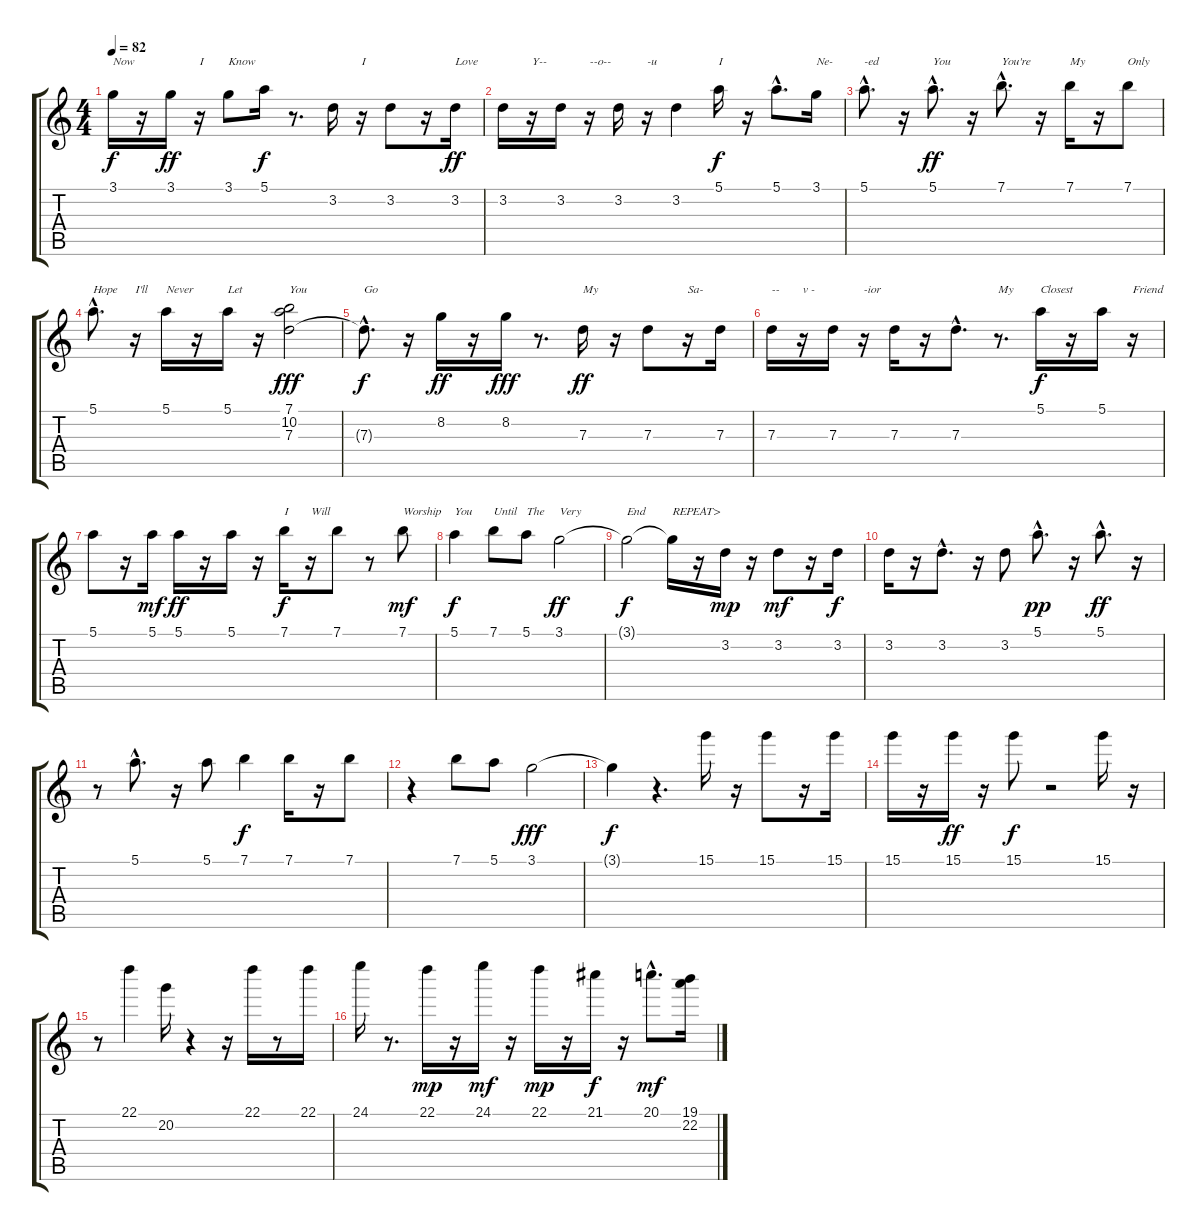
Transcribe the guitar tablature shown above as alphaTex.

\track "" {instrument electricguitarjazz}
\staff {score tabs}
\tuning (E4 B3 G3 D3 A2 E2) {hide}
\ts (4 4)
\tempo 82
\clef g2
\ks c
3.1{t}.16{txt "Now" dy f} r.16 3.1.16{dy ff} r.16{txt "I"} 3.1.8{txt "Know"} 5.1.16{dy f} r.8{d} 3.2.16 r.16{txt "I"} 3.2.8 r.16 3.2.16{txt "Love" dy ff} |
3.2.16 r.16{txt "Y--"} 3.2.16 r.16{txt "--o--"} 3.2.16 r.16{txt "-u"} 3.2.4 5.1.16{txt "I" dy f} r.16 5.1{hac}.8{d} 3.1.16{txt "Ne-"} |
5.1{hac}.8{d txt "-ed"} r.16 5.1{hac}.8{d txt "You" dy ff} r.16 7.1{hac}.8{d txt "You're"} r.16 7.1.16{txt "My"} r.16 7.1.8{txt "Only"} |
5.1{hac}.8{d txt "Hope"} r.16{txt "I'll"} 5.1.16{txt "Never"} r.16 5.1.16{txt "Let"} r.16 (7.1 10.2 7.3).2{txt "You" dy fff} |
7.3{hac t}.8{d txt "Go" dy f} r.16 8.2.16{dy ff} r.16 8.2.16{dy fff} r.8{d} 7.3.16{txt "My" dy ff} r.16 7.3.8 r.16{txt "Sa-"} 7.3.16 |
7.3.16{txt "--"} r.16{txt "v -"} 7.3.16 r.16{txt "-ior"} 7.3.16 r.16 7.3{hac}.8{d} r.8{d txt "My"} 5.1.16{txt "Closest" dy f} r.16 5.1.16 r.16{txt "Friend"} |
5.1.8 r.16 5.1.16{dy mf} 5.1.16{dy ff} r.16 5.1.16 r.16 7.1.16{txt "I" dy f} r.16{txt "Will"} 7.1.8 r.8 7.1.8{txt "Worship" dy mf} |
5.1.4{txt "You" dy f} 7.1.8{txt "Until"} 5.1.8{txt "The"} 3.1.2{txt "Very" dy ff} |
3.1{t}.2{txt "End" dy f} 3.1{t}.16{txt "REPEAT>"} r.16 3.2.16{dy mp} r.16 3.2.8{dy mf} r.16 3.2.16{dy f} |
3.2.16 r.16 3.2{hac}.8{d} r.16 3.2.8 5.1{hac}.8{d dy pp} r.16 5.1{hac}.8{d dy ff} r.16 |
r.8 5.1{hac}.8{d} r.16 5.1.8 7.1.4{dy f} 7.1.16 r.16 7.1.8 |
r.4 7.1.8 5.1.8 3.1.2{dy fff} |
3.1{t}.4{dy f} r.4{d} 15.1.16 r.16 15.1.8 r.16 15.1.16 |
15.1.16 r.16 15.1.16{dy ff} r.16 15.1.8{dy f} r.2 15.1.16 r.16 |
r.8 22.1.4 20.2.16 r.4 r.16 22.1.16 r.8 22.1.16 |
24.1.16 r.8{d} 22.1.16{dy mp} r.16 24.1.16{dy mf} r.16 22.1.16{dy mp} r.16 21.1.16{dy f} r.16 20.1{hac}.8{d dy mf} (19.1 22.2).16
